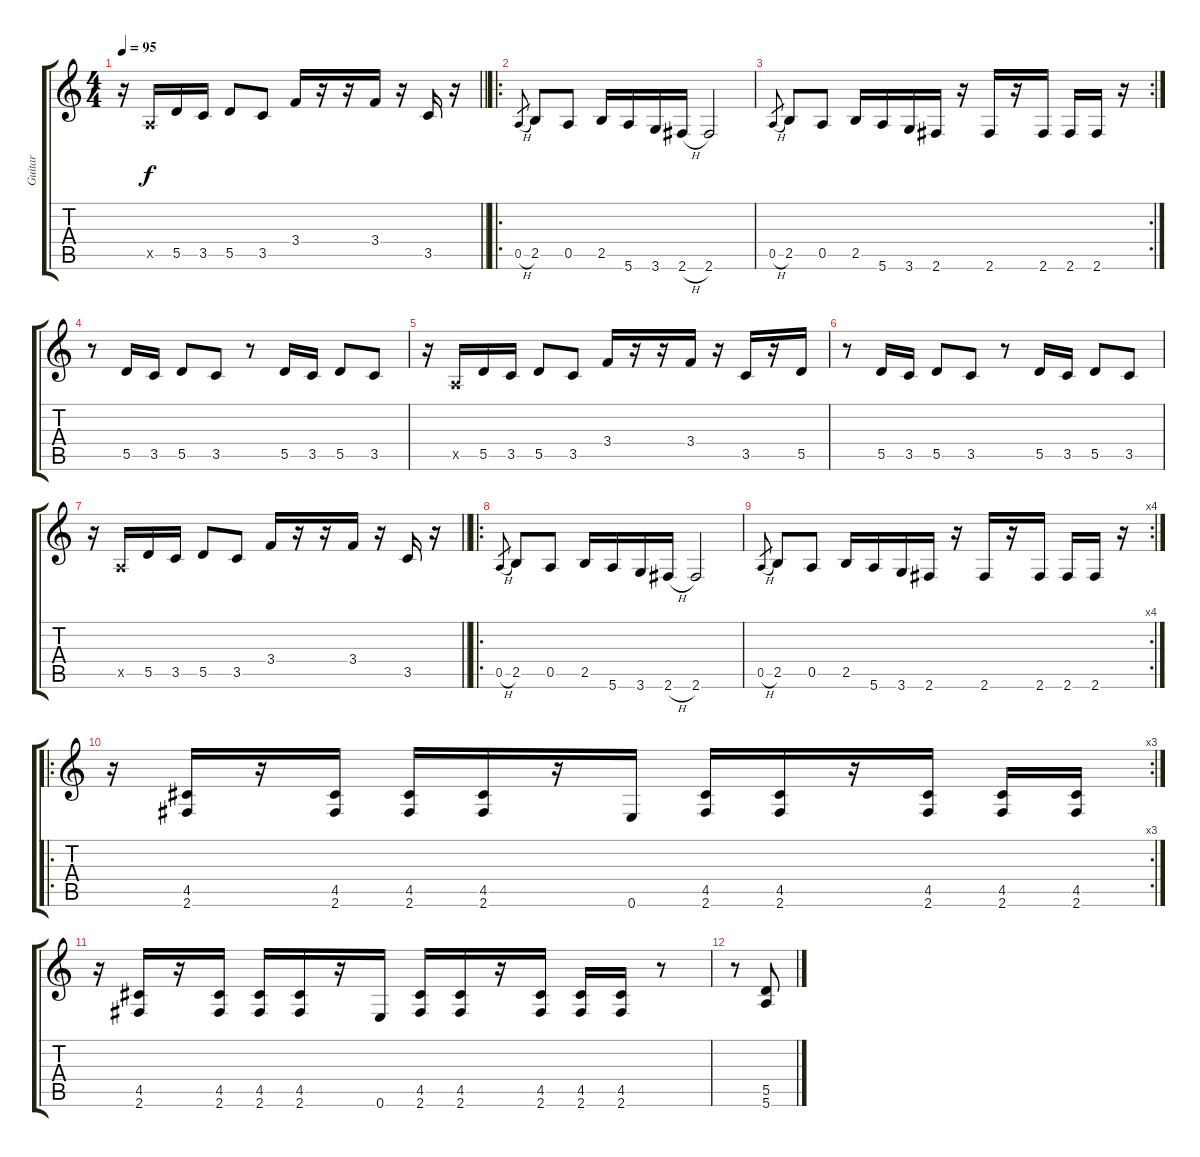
\track ("Guitar" "Guitar") {instrument distortionguitar}
\staff {score tabs}
\tuning (E4 B3 G3 D3 A2 E2) {hide}
\ts (4 4)
\tempo 95
\clef g2
\barLineRight lightlight
\ks c
r.16{dy f} 0.5{x}.16 5.5.16 3.5.16 5.5.8 3.5.8 3.4.16 r.16 r.16 3.4.16 r.16 3.5.16 r.16 |
\ro
0.5{h}.8{gr} 2.5.8 0.5.8 2.5.16 5.6.16 3.6.16 2.6{h}.16 2.6.2 |
\rc 2
0.5{h}.8{gr} 2.5.8 0.5.8 2.5.16 5.6.16 3.6.16 2.6.16 r.16 2.6.16 r.16 2.6.16 2.6.16 2.6.16 r.16 |
r.8 5.5.16 3.5.16 5.5.8 3.5.8 r.8 5.5.16 3.5.16 5.5.8 3.5.8 |
r.16 0.5{x}.16 5.5.16 3.5.16 5.5.8 3.5.8 3.4.16 r.16 r.16 3.4.16 r.16 3.5.16 r.16 5.5.16 |
r.8 5.5.16 3.5.16 5.5.8 3.5.8 r.8 5.5.16 3.5.16 5.5.8 3.5.8 |
\barLineRight lightlight
r.16 0.5{x}.16 5.5.16 3.5.16 5.5.8 3.5.8 3.4.16 r.16 r.16 3.4.16 r.16 3.5.16 r.16 |
\ro
0.5{h}.8{gr} 2.5.8 0.5.8 2.5.16 5.6.16 3.6.16 2.6{h}.16 2.6.2 |
\rc 4
0.5{h}.8{gr} 2.5.8 0.5.8 2.5.16 5.6.16 3.6.16 2.6.16 r.16 2.6.16 r.16 2.6.16 2.6.16 2.6.16 r.16 |
\ro
\rc 3
r.16 (4.5 2.6).16 r.16 (4.5 2.6).16 (4.5 2.6).16 (4.5 2.6).16 r.16 0.6.16 (4.5 2.6).16 (4.5 2.6).16 r.16 (4.5 2.6).16 (4.5 2.6).16 (4.5 2.6).16 |
r.16 (4.5 2.6).16 r.16 (4.5 2.6).16 (4.5 2.6).16 (4.5 2.6).16 r.16 0.6.16 (4.5 2.6).16 (4.5 2.6).16 r.16 (4.5 2.6).16 (4.5 2.6).16 (4.5 2.6).16 r.8 |
r.8 (5.5 5.6).8
